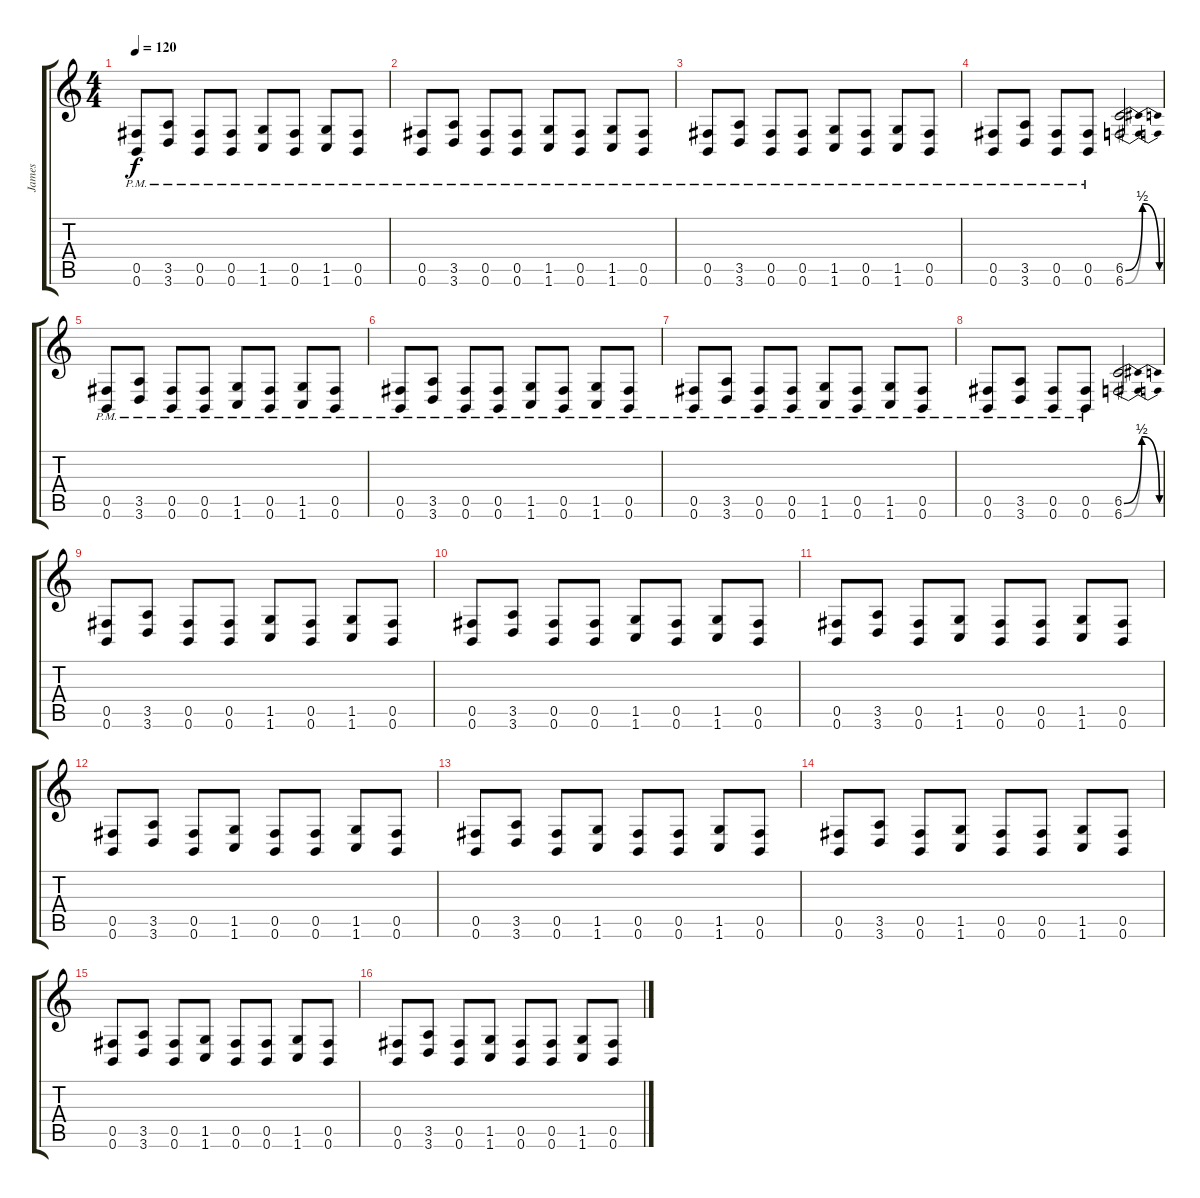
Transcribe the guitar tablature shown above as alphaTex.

\track ("James" "James") {instrument distortionguitar}
\staff {score tabs}
\tuning (Db4 Ab3 E3 B2 Gb2 B1) {hide}
\ts (4 4)
\tempo 120
\clef g2
\ks c
(0.5{pm} 0.6{pm}).8{dy f} (3.5{pm} 3.6{pm}).8 (0.5{pm} 0.6{pm}).8 (0.5{pm} 0.6{pm}).8 (1.5{pm} 1.6{pm}).8 (0.5{pm} 0.6{pm}).8 (1.5{pm} 1.6{pm}).8 (0.5{pm} 0.6{pm}).8 |
(0.5{pm} 0.6{pm}).8 (3.5{pm} 3.6{pm}).8 (0.5{pm} 0.6{pm}).8 (0.5{pm} 0.6{pm}).8 (1.5{pm} 1.6{pm}).8 (0.5{pm} 0.6{pm}).8 (1.5{pm} 1.6{pm}).8 (0.5{pm} 0.6{pm}).8 |
(0.5{pm} 0.6{pm}).8 (3.5{pm} 3.6{pm}).8 (0.5{pm} 0.6{pm}).8 (0.5{pm} 0.6{pm}).8 (1.5{pm} 1.6{pm}).8 (0.5{pm} 0.6{pm}).8 (1.5{pm} 1.6{pm}).8 (0.5{pm} 0.6{pm}).8 |
(0.5{pm} 0.6{pm}).8 (3.5{pm} 3.6{pm}).8 (0.5{pm} 0.6{pm}).8 (0.5{pm} 0.6{pm}).8 (6.5{be (bendrelease 0 0 10 2 30 2 60 0)} 6.6{be (bendrelease 0 0 10 2 30 2 60 0)}).2 |
(0.5{pm} 0.6{pm}).8 (3.5{pm} 3.6{pm}).8 (0.5{pm} 0.6{pm}).8 (0.5{pm} 0.6{pm}).8 (1.5{pm} 1.6{pm}).8 (0.5{pm} 0.6{pm}).8 (1.5{pm} 1.6{pm}).8 (0.5{pm} 0.6{pm}).8 |
(0.5{pm} 0.6{pm}).8 (3.5{pm} 3.6{pm}).8 (0.5{pm} 0.6{pm}).8 (0.5{pm} 0.6{pm}).8 (1.5{pm} 1.6{pm}).8 (0.5{pm} 0.6{pm}).8 (1.5{pm} 1.6{pm}).8 (0.5{pm} 0.6{pm}).8 |
(0.5{pm} 0.6{pm}).8 (3.5{pm} 3.6{pm}).8 (0.5{pm} 0.6{pm}).8 (0.5{pm} 0.6{pm}).8 (1.5{pm} 1.6{pm}).8 (0.5{pm} 0.6{pm}).8 (1.5{pm} 1.6{pm}).8 (0.5{pm} 0.6{pm}).8 |
(0.5{pm} 0.6{pm}).8 (3.5{pm} 3.6{pm}).8 (0.5{pm} 0.6{pm}).8 (0.5{pm} 0.6{pm}).8 (6.5{be (bendrelease 0 0 10 2 30 2 60 0)} 6.6{be (bendrelease 0 0 10 2 30 2 60 0)}).2 |
(0.5 0.6).8{volume 16} (3.5 3.6).8 (0.5 0.6).8 (0.5 0.6).8 (1.5 1.6).8 (0.5 0.6).8 (1.5 1.6).8 (0.5 0.6).8 |
(0.5 0.6).8 (3.5 3.6).8 (0.5 0.6).8 (0.5 0.6).8 (1.5 1.6).8 (0.5 0.6).8 (1.5 1.6).8 (0.5 0.6).8 |
(0.5 0.6).8 (3.5 3.6).8 (0.5 0.6).8 (1.5 1.6).8 (0.5 0.6).8 (0.5 0.6).8 (1.5 1.6).8 (0.5 0.6).8 |
(0.5 0.6).8 (3.5 3.6).8 (0.5 0.6).8 (1.5 1.6).8 (0.5 0.6).8 (0.5 0.6).8 (1.5 1.6).8 (0.5 0.6).8 |
(0.5 0.6).8 (3.5 3.6).8 (0.5 0.6).8 (1.5 1.6).8 (0.5 0.6).8 (0.5 0.6).8 (1.5 1.6).8 (0.5 0.6).8 |
(0.5 0.6).8 (3.5 3.6).8 (0.5 0.6).8 (1.5 1.6).8 (0.5 0.6).8 (0.5 0.6).8 (1.5 1.6).8 (0.5 0.6).8 |
(0.5 0.6).8 (3.5 3.6).8 (0.5 0.6).8 (1.5 1.6).8 (0.5 0.6).8 (0.5 0.6).8 (1.5 1.6).8 (0.5 0.6).8 |
(0.5 0.6).8 (3.5 3.6).8 (0.5 0.6).8 (1.5 1.6).8 (0.5 0.6).8 (0.5 0.6).8 (1.5 1.6).8 (0.5 0.6).8
